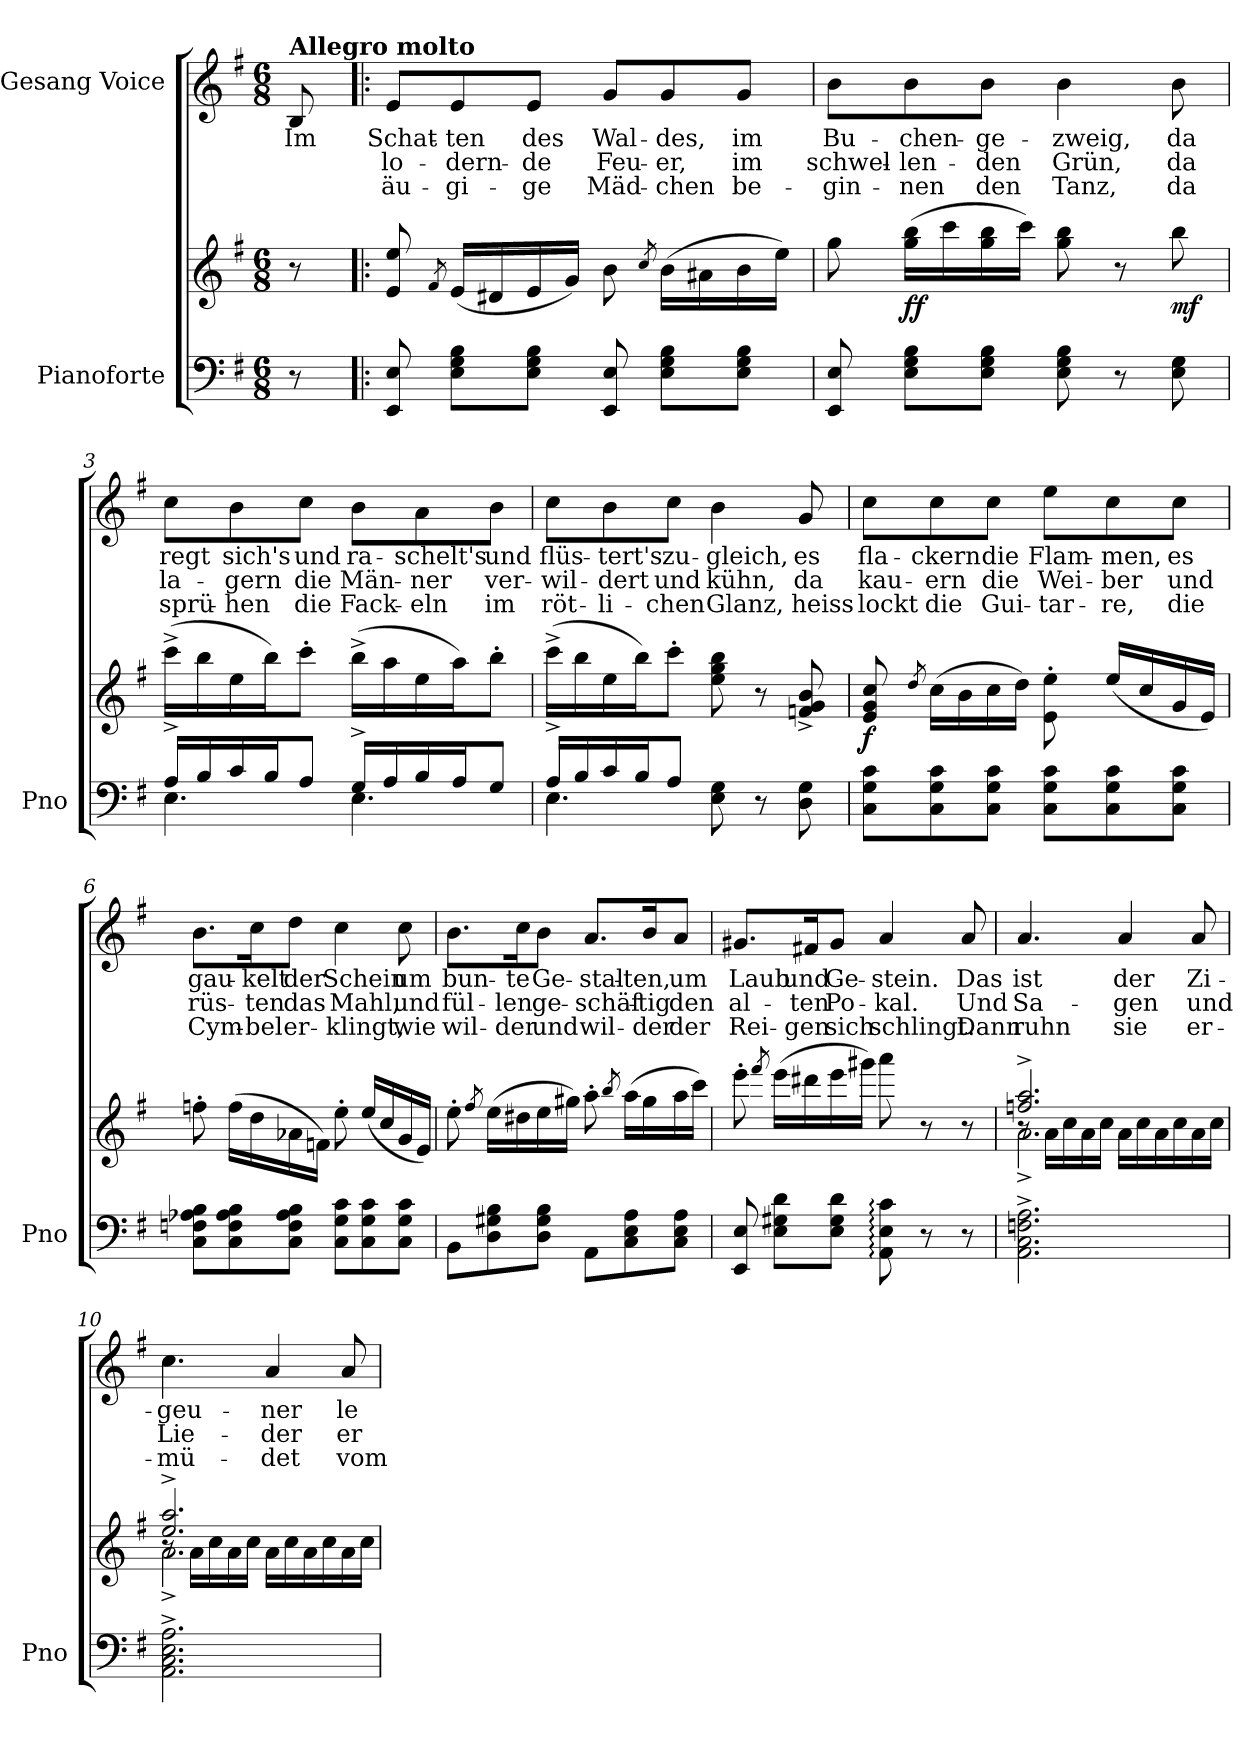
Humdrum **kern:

**kern	**kern	**dynam	**kern	**text	**text	**text
*part2	*part2	*part2	*part1	*part1	*part1	*part1
*staff3	*staff2	*staff2/3	*staff1	*staff1	*staff1	*staff1
*I"Pianoforte	*	*	*I"Gesang Voice	*	*	*
*I'Pno	*	*	*	*	*	*
*clefF4	*clefG2	*	*clefG2	*	*	*
*k[f#]	*k[f#]	*	*k[f#]	*	*	*
*M6/8	*M6/8	*	*M6/8	*	*	*
=	=	=	=	=	=	=
!	!	!	!LO:TX:a:B:t=Allegro molto	!	!	!
!	!	!	!	!LO:LY:b	!	!
8r	8r	.	8B/	Im	.	.
=1!|:	=1!|:	=1!|:	=1!|:	=1!|:	=1!|:	=1!|:
!	!	!	!	!LO:LY:b	!LO:LY:b	!LO:LY:b
8EE/ 8E/	8e/ 8ee/	.	8e/L	Schat-	lo-	äu-
.	8qf#/	.	.	.	.	.
!	!	!	!	!LO:LY:b	!LO:LY:b	!LO:LY:b
8E\ 8G\ 8B\L	(16e/LL	.	8e/	-ten	-dern-	-gi-
.	16d#X/	.	.	.	.	.
!	!	!	!	!LO:LY:b	!LO:LY:b	!LO:LY:b
8E\ 8G\ 8B\J	16e/	.	8e/J	des	-de	-ge
.	16g/JJ)	.	.	.	.	.
!	!	!	!	!LO:LY:b	!LO:LY:b	!LO:LY:b
8EE/ 8E/	8b\	.	8g/L	Wal-	Feu-	Mäd-
.	8qcc/	.	.	.	.	.
!	!	!	!	!LO:LY:b	!LO:LY:b	!LO:LY:b
8E\ 8G\ 8B\L	(16b\LL	.	8g/	-des,	-er,	-chen
.	16a#X\	.	.	.	.	.
!	!	!	!	!LO:LY:b	!LO:LY:b	!LO:LY:b
8E\ 8G\ 8B\J	16b\	.	8g/J	im	im	be-
.	16ee\JJ)	.	.	.	.	.
=2	=2	=2	=2	=2	=2	=2
!	!	!	!	!LO:LY:b	!LO:LY:b	!LO:LY:b
8EE/ 8E/	8gg\	.	8b\L	Bu-	schwel-	-gin-
!	!	!LO:DY:b	!	!LO:LY:b	!LO:LY:b	!LO:LY:b
8E\ 8G\ 8B\L	(16gg\ 16bb\LL	ff	8b\	-chen-	-len-	-nen
.	16ccc\	.	.	.	.	.
!	!	!	!	!LO:LY:b	!LO:LY:b	!LO:LY:b
8E\ 8G\ 8B\J	16gg\ 16bb\	.	8b\J	-ge-	-den	den
.	16ccc\JJ)	.	.	.	.	.
!	!	!	!	!LO:LY:b	!LO:LY:b	!LO:LY:b
8E\ 8G\ 8B\	8gg\ 8bb\	.	4b\	-zweig,	Grün,	Tanz,
8r	8r	.	.	.	.	.
!	!	!LO:DY:b	!	!LO:LY:b	!LO:LY:b	!LO:LY:b
8E\ 8G\	8bb\	mf	8b\	da	da	da
!!LO:LB:g=z
=3	=3	=3	=3	=3	=3	=3
*^	*	*	*	*	*	*
!	!	!	!	!	!LO:LY:b	!LO:LY:b	!LO:LY:b
16A^/LL	4.E\	(16ccc^\LL	.	8cc\L	regt	la-	sprü-
16B/	.	16bb\	.	.	.	.	.
!	!	!	!	!	!LO:LY:b	!LO:LY:b	!LO:LY:b
16c/	.	16ee\	.	8b\	sich's	-gern	-hen
16B/J	.	16bb\J)	.	.	.	.	.
!	!	!	!	!	!LO:LY:b	!LO:LY:b	!LO:LY:b
8A/J	.	8ccc'\J	.	8cc\J	und	die	die
!	!	!	!	!	!LO:LY:b	!LO:LY:b	!LO:LY:b
16G^/LL	4.E\	(16bb^\LL	.	8b\L	ra-	Män-	Fack-
16A/	.	16aa\	.	.	.	.	.
!	!	!	!	!	!LO:LY:b	!LO:LY:b	!LO:LY:b
16B/	.	16ee\	.	8a\	-schelt's	-ner	-eln
16A/J	.	16aa\J)	.	.	.	.	.
!	!	!	!	!	!LO:LY:b	!LO:LY:b	!LO:LY:b
8G/J	.	8bb'\J	.	8b\J	und	ver-	im
=4	=4	=4	=4	=4	=4	=4	=4
!	!	!	!	!	!LO:LY:b	!LO:LY:b	!LO:LY:b
16A^/LL	4.E\	(16ccc^\LL	.	8cc\L	flüs-	-wil-	röt-
16B/	.	16bb\	.	.	.	.	.
!	!	!	!	!	!LO:LY:b	!LO:LY:b	!LO:LY:b
16c/	.	16ee\	.	8b\	-tert's	-dert	-li-
16B/J	.	16bb\J)	.	.	.	.	.
!	!	!	!	!	!LO:LY:b	!LO:LY:b	!LO:LY:b
8A/J	.	8ccc'\J	.	8cc\J	zu-	und	-chen
!	!	!	!	!	!LO:LY:b	!LO:LY:b	!LO:LY:b
8E\ 8G\	4.ryy	8ee\ 8gg\ 8bb\	.	4b\	-gleich,	kühn,	Glanz,
8r	.	8r	.	.	.	.	.
!	!	!	!	!	!LO:LY:b	!LO:LY:b	!LO:LY:b
8D\ 8G\	.	8fn/^ 8g/^ 8b/^	.	8g/	es	da	heiss
*v	*v	*	*	*	*	*	*
=5	=5	=5	=5	=5	=5	=5
!	!	!LO:DY:b	!	!LO:LY:b	!LO:LY:b	!LO:LY:b
8C\ 8G\ 8c\L	8e/ 8g/ 8cc/	f	8cc\L	fla-	kau-	lockt
.	8qdd/	.	.	.	.	.
!	!	!	!	!LO:LY:b	!LO:LY:b	!LO:LY:b
8C\ 8G\ 8c\	(16cc\LL	.	8cc\	-ckern	-ern	die
.	16b\	.	.	.	.	.
!	!	!	!	!LO:LY:b	!LO:LY:b	!LO:LY:b
8C\ 8G\ 8c\J	16cc\	.	8cc\J	die	die	Gui-
.	16dd\JJ)	.	.	.	.	.
!	!	!	!	!LO:LY:b	!LO:LY:b	!LO:LY:b
8C\ 8G\ 8c\L	8e\' 8ee\'	.	8ee\L	Flam-	Wei-	-tar-
!	!	!	!	!LO:LY:b	!LO:LY:b	!LO:LY:b
8C\ 8G\ 8c\	(16ee/LL	.	8cc\	-men,	-ber	-re,
.	16cc/	.	.	.	.	.
!	!	!	!	!LO:LY:b	!LO:LY:b	!LO:LY:b
8C\ 8G\ 8c\J	16g/	.	8cc\J	es	und	die
.	16e/JJ)	.	.	.	.	.
!!LO:LB:g=z
=6	=6	=6	=6	=6	=6	=6
!	!	!	!	!LO:LY:b	!LO:LY:b	!LO:LY:b
8C\ 8Fn\ 8A-X\ 8B\L	8ffn'\	.	8.b\L	gau-	rüs-	Cym-
8C\ 8F\ 8A-\ 8B\	(16ff\LL	.	.	.	.	.
!	!	!	!	!LO:LY:b	!LO:LY:b	!LO:LY:b
.	16dd\	.	16cc\K	-kelt	-ten	-bel
!	!	!	!	!LO:LY:b	!LO:LY:b	!LO:LY:b
8C\ 8F\ 8A-\ 8B\J	16a-X\	.	8dd\J	der	das	er-
.	16fnj\JJ)	.	.	.	.	.
!	!	!	!	!LO:LY:b	!LO:LY:b	!LO:LY:b
8C\ 8G\ 8c\L	8ee'\	.	4cc\	Schein	Mahl,	-klingt,
8C\ 8G\ 8c\	(16ee/LL	.	.	.	.	.
.	16cc/	.	.	.	.	.
!	!	!	!	!LO:LY:b	!LO:LY:b	!LO:LY:b
8C\ 8G\ 8c\J	16g/	.	8cc\	um	und	wie
.	16e/JJ)	.	.	.	.	.
=7	=7	=7	=7	=7	=7	=7
!	!	!	!	!LO:LY:b	!LO:LY:b	!LO:LY:b
8BB\L	8ee'\	.	8.b\L	bun-	fül-	wil-
.	8qff#/	.	.	.	.	.
8D\ 8G#X\ 8B\	(16ee\LL	.	.	.	.	.
!	!	!	!	!LO:LY:b	!LO:LY:b	!LO:LY:b
.	16dd#X\	.	16cc\K	-te	-len	-der
!	!	!	!	!LO:LY:b	!LO:LY:b	!LO:LY:b
8D\ 8G#\ 8B\J	16ee\	.	8b\J	Ge-	ge-	und
.	16gg#X\JJ)	.	.	.	.	.
!	!	!	!	!LO:LY:b	!LO:LY:b	!LO:LY:b
8AA\L	8aa'\	.	8.a/L	-stal-	-schäf-	wil-
.	8qbb/	.	.	.	.	.
8C\ 8E\ 8A\	(16aa\LL	.	.	.	.	.
!	!	!	!	!LO:LY:b	!LO:LY:b	!LO:LY:b
.	16gg#\	.	16b/K	-ten,	-tig	-der
!	!	!	!	!LO:LY:b	!LO:LY:b	!LO:LY:b
8C\ 8E\ 8A\J	16aa\	.	8a/J	um	den	der
.	16ccc\JJ)	.	.	.	.	.
=8	=8	=8	=8	=8	=8	=8
!	!	!	!	!LO:LY:b	!LO:LY:b	!LO:LY:b
8EE/ 8E/	8eee'\	.	8.g#X/L	Laub	al-	Rei-
.	8qfff#/	.	.	.	.	.
8E\ 8G#X\ 8d\L	(16eee\LL	.	.	.	.	.
!	!	!	!	!LO:LY:b	!LO:LY:b	!LO:LY:b
.	16ddd#X\	.	16f#X/K	und	-ten	-gen
!	!	!	!	!LO:LY:b	!LO:LY:b	!LO:LY:b
8E\ 8G#\ 8d\J	16eee\	.	8g#/J	Ge-	Po-	sich
.	16ggg#X\JJ)	.	.	.	.	.
!	!	!	!	!LO:LY:b	!LO:LY:b	!LO:LY:b
8AA\: 8E\: 8c\:	8aaa\	.	4a/	-stein.	-kal.	schlingt.
8r	8r	.	.	.	.	.
!	!	!	!	!LO:LY:b	!LO:LY:b	!LO:LY:b
8r	8r	.	8a/	Das	Und	Dann
!!LO:LB:g=z
=9	=9	=9	=9	=9	=9	=9
*	*^	*	*	*	*	*
*	*	*^	*	*	*	*	*
!	!	!	!	!	!	!LO:LY:b	!LO:LY:b	!LO:LY:b
2.AA\^ 2.C\^ 2.Fn\^ 2.A\^	2.ffn/^ 2.aa/^	2.a^\	8r	.	4.a/	ist	Sa-	ruhn
.	.	.	16a\LL	.	.	.	.	.
.	.	.	16cc\	.	.	.	.	.
.	.	.	16a\	.	.	.	.	.
.	.	.	16cc\JJ	.	.	.	.	.
!	!	!	!	!	!	!LO:LY:b	!LO:LY:b	!LO:LY:b
.	.	.	16a\LL	.	4a/	der	-gen	sie
.	.	.	16cc\	.	.	.	.	.
.	.	.	16a\	.	.	.	.	.
.	.	.	16cc\	.	.	.	.	.
!	!	!	!	!	!	!LO:LY:b	!LO:LY:b	!LO:LY:b
.	.	.	16a\	.	8a/	Zi-	und	er-
.	.	.	16cc\JJ	.	.	.	.	.
=10	=10	=10	=10	=10	=10	=10	=10	=10
!	!	!	!	!	!	!LO:LY:b	!LO:LY:b	!LO:LY:b
2.AA\^ 2.C\^ 2.E\^ 2.A\^	2.ee/^ 2.aa/^	2.a^\	8r	.	4.cc\	geu-	Lie-	-mü-
.	.	.	16a\LL	.	.	.	.	.
.	.	.	16cc\	.	.	.	.	.
.	.	.	16a\	.	.	.	.	.
.	.	.	16cc\JJ	.	.	.	.	.
!	!	!	!	!	!	!LO:LY:b	!LO:LY:b	!LO:LY:b
.	.	.	16a\LL	.	4a/	-ner	-der	-det
.	.	.	16cc\	.	.	.	.	.
.	.	.	16a\	.	.	.	.	.
.	.	.	16cc\	.	.	.	.	.
!	!	!	!	!	!	!LO:LY:b	!LO:LY:b	!LO:LY:b
.	.	.	16a\	.	8a/	le-	er-	vom
.	.	.	16cc\JJ	.	.	.	.	.
*	*v	*v	*v	*	*	*	*	*
=	=	=	=	=	=	=
*-	*-	*-	*-	*-	*-	*-
